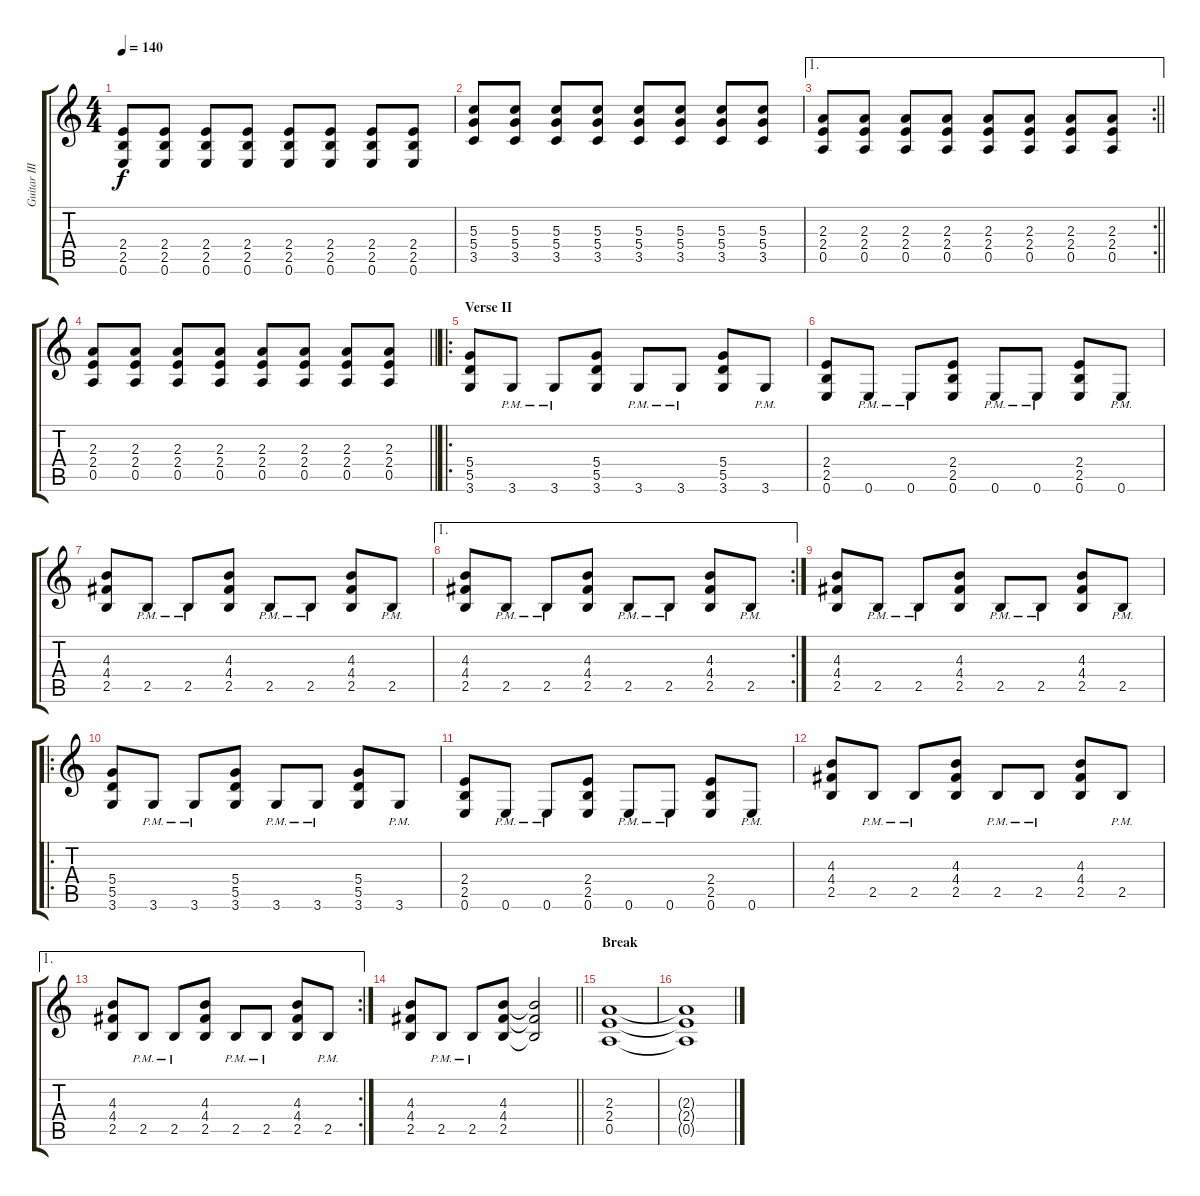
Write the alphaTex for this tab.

\track ("Guitar III" "Guitar III") {instrument overdrivenguitar}
\staff {score tabs}
\tuning (E4 B3 G3 D3 A2 E2) {hide}
\ts (4 4)
\tempo 140
\clef g2
\ks c
(2.4 2.5 0.6).8{dy f} (2.4 2.5 0.6).8 (2.4 2.5 0.6).8 (2.4 2.5 0.6).8 (2.4 2.5 0.6).8 (2.4 2.5 0.6).8 (2.4 2.5 0.6).8 (2.4 2.5 0.6).8 |
(5.3 5.4 3.5).8 (5.3 5.4 3.5).8 (5.3 5.4 3.5).8 (5.3 5.4 3.5).8 (5.3 5.4 3.5).8 (5.3 5.4 3.5).8 (5.3 5.4 3.5).8 (5.3 5.4 3.5).8 |
\ae 1
\rc 2
\barLineRight lightlight
(2.3 2.4 0.5).8 (2.3 2.4 0.5).8 (2.3 2.4 0.5).8 (2.3 2.4 0.5).8 (2.3 2.4 0.5).8 (2.3 2.4 0.5).8 (2.3 2.4 0.5).8 (2.3 2.4 0.5).8 |
\barLineRight lightlight
(2.3 2.4 0.5).8 (2.3 2.4 0.5).8 (2.3 2.4 0.5).8 (2.3 2.4 0.5).8 (2.3 2.4 0.5).8 (2.3 2.4 0.5).8 (2.3 2.4 0.5).8 (2.3 2.4 0.5).8 |
\ro
\section ("" "Verse II")
(5.4 5.5 3.6).8 3.6{pm}.8 3.6{pm}.8 (5.4 5.5 3.6).8 3.6{pm}.8 3.6{pm}.8 (5.4 5.5 3.6).8 3.6{pm}.8 |
(2.4 2.5 0.6).8 0.6{pm}.8 0.6{pm}.8 (2.4 2.5 0.6).8 0.6{pm}.8 0.6{pm}.8 (2.4 2.5 0.6).8 0.6{pm}.8 |
(4.3 4.4 2.5).8 2.5{pm}.8 2.5{pm}.8 (4.3 4.4 2.5).8 2.5{pm}.8 2.5{pm}.8 (4.3 4.4 2.5).8 2.5{pm}.8 |
\ae 1
\rc 2
(4.3 4.4 2.5).8 2.5{pm}.8 2.5{pm}.8 (4.3 4.4 2.5).8 2.5{pm}.8 2.5{pm}.8 (4.3 4.4 2.5).8 2.5{pm}.8 |
(4.3 4.4 2.5).8 2.5{pm}.8 2.5{pm}.8 (4.3 4.4 2.5).8 2.5{pm}.8 2.5{pm}.8 (4.3 4.4 2.5).8 2.5{pm}.8 |
\ro
(5.4 5.5 3.6).8 3.6{pm}.8 3.6{pm}.8 (5.4 5.5 3.6).8 3.6{pm}.8 3.6{pm}.8 (5.4 5.5 3.6).8 3.6{pm}.8 |
(2.4 2.5 0.6).8 0.6{pm}.8 0.6{pm}.8 (2.4 2.5 0.6).8 0.6{pm}.8 0.6{pm}.8 (2.4 2.5 0.6).8 0.6{pm}.8 |
(4.3 4.4 2.5).8 2.5{pm}.8 2.5{pm}.8 (4.3 4.4 2.5).8 2.5{pm}.8 2.5{pm}.8 (4.3 4.4 2.5).8 2.5{pm}.8 |
\ae 1
\rc 2
(4.3 4.4 2.5).8 2.5{pm}.8 2.5{pm}.8 (4.3 4.4 2.5).8 2.5{pm}.8 2.5{pm}.8 (4.3 4.4 2.5).8 2.5{pm}.8 |
\barLineRight lightlight
(4.3 4.4 2.5).8 2.5{pm}.8 2.5{pm}.8 (4.3 4.4 2.5).8 (4.3{t} 4.4{t} 2.5{t}).2 |
\section ("" "Break")
(2.3 2.4 0.5).1 |
(2.3{t} 2.4{t} 0.5{t}).1
